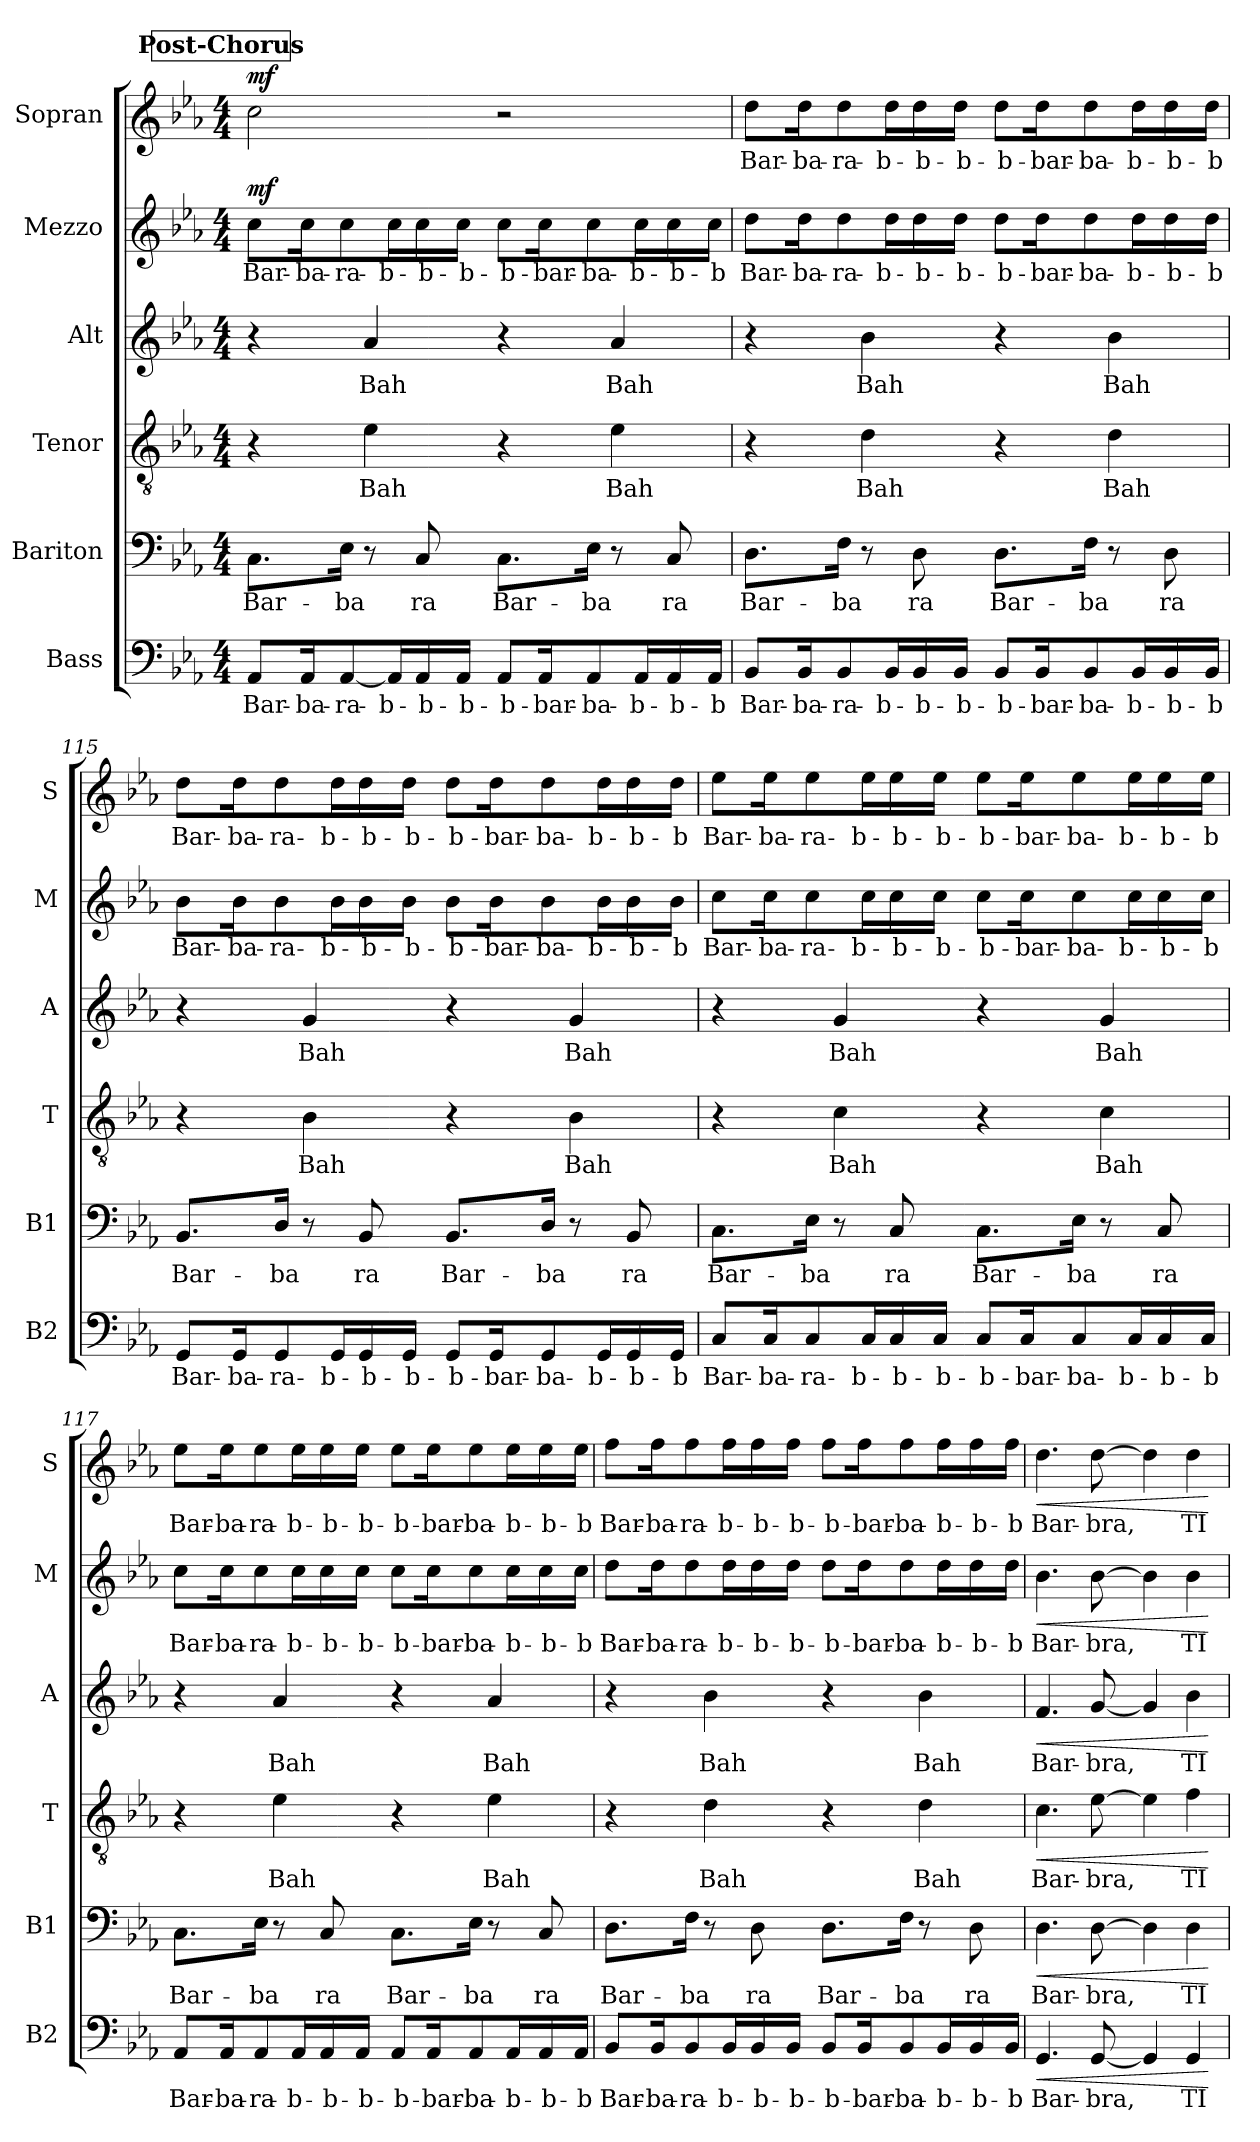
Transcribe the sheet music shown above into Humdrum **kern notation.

**kern	**text	**dynam	**kern	**text	**dynam	**kern	**text	**dynam	**kern	**text	**dynam	**kern	**text	**dynam	**kern	**text	**dynam
*part6	*part6	*part6	*part5	*part5	*part5	*part4	*part4	*part4	*part3	*part3	*part3	*part2	*part2	*part2	*part1	*part1	*part1
*staff6	*staff6	*staff6	*staff5	*staff5	*staff5	*staff4	*staff4	*staff4	*staff3	*staff3	*staff3	*staff2	*staff2	*staff2	*staff1	*staff1	*staff1
*I"Bass	*	*	*I"Bariton	*	*	*I"Tenor	*	*	*I"Alt	*	*	*I"Mezzo	*	*	*I"Sopran	*	*
*I'B2	*	*	*I'B1	*	*	*I'T	*	*	*I'A	*	*	*I'M	*	*	*I'S	*	*
*clefF4	*	*	*clefF4	*	*	*clefGv2	*	*	*clefG2	*	*	*clefG2	*	*	*clefG2	*	*
*k[b-e-a-]	*	*	*k[b-e-a-]	*	*	*k[b-e-a-]	*	*	*k[b-e-a-]	*	*	*k[b-e-a-]	*	*	*k[b-e-a-]	*	*
*M4/4	*	*	*M4/4	*	*	*M4/4	*	*	*M4/4	*	*	*M4/4	*	*	*M4/4	*	*
!!LO:REH:place=s1:a:B:fs=14:t=Post-Chorus
=113	=113	=113	=113	=113	=113	=113	=113	=113	=113	=113	=113	=113	=113	=113	=113	=113	=113
!	!LO:LY:b	!	!	!LO:LY:b	!	!	!	!	!	!	!	!	!LO:LY:b	!LO:DY:b	!	!	!LO:DY:b
8AA-/L	Bar-	.	8.C\L	-Bar-	.	4r	.	.	4r	.	.	8cc\L	Bar-	mf	2cc\	.	mf
!	!LO:LY:b	!	!	!	!	!	!	!	!	!	!	!	!LO:LY:b	!	!	!	!
16AA-/K	-ba-	.	.	.	.	.	.	.	.	.	.	16cc\K	-ba-	.	.	.	.
!	!LO:LY:b	!	!	!LO:LY:b	!	!	!	!	!	!	!	!	!LO:LY:b	!	!	!	!
[8AA-/	-ra-	.	16E-\Jk	-ba	.	.	.	.	.	.	.	8cc\	-ra-	.	.	.	.
!	!	!	!	!	!	!	!LO:LY:b	!	!	!LO:LY:b	!	!	!	!	!	!	!
.	.	.	8r	.	.	4e-\	Bah	.	4a-/	Bah	.	.	.	.	.	.	.
!	!LO:LY:b	!	!	!	!	!	!	!	!	!	!	!	!LO:LY:b	!	!	!	!
16AA-/L]	b-	.	.	.	.	.	.	.	.	.	.	16cc\L	b-	.	.	.	.
!	!LO:LY:b	!	!	!LO:LY:b	!	!	!	!	!	!	!	!	!LO:LY:b	!	!	!	!
16AA-/	-b-	.	8C/	-ra	.	.	.	.	.	.	.	16cc\	-b-	.	.	.	.
!	!LO:LY:b	!	!	!	!	!	!	!	!	!	!	!	!LO:LY:b	!	!	!	!
16AA-/JJ	-b-	.	.	.	.	.	.	.	.	.	.	16cc\JJ	-b-	.	.	.	.
!	!LO:LY:b	!	!	!LO:LY:b	!	!	!	!	!	!	!	!	!LO:LY:b	!	!	!	!
8AA-/L	-b-	.	8.C\L	-Bar-	.	4r	.	.	4r	.	.	8cc\L	-b-	.	2r	.	.
!	!LO:LY:b	!	!	!	!	!	!	!	!	!	!	!	!LO:LY:b	!	!	!	!
16AA-/K	-bar-	.	.	.	.	.	.	.	.	.	.	16cc\K	-bar-	.	.	.	.
!	!LO:LY:b	!	!	!LO:LY:b	!	!	!	!	!	!	!	!	!LO:LY:b	!	!	!	!
8AA-/	-ba-	.	16E-\Jk	-ba	.	.	.	.	.	.	.	8cc\	-ba-	.	.	.	.
!	!	!	!	!	!	!	!LO:LY:b	!	!	!LO:LY:b	!	!	!	!	!	!	!
.	.	.	8r	.	.	4e-\	Bah	.	4a-/	Bah	.	.	.	.	.	.	.
!	!LO:LY:b	!	!	!	!	!	!	!	!	!	!	!	!LO:LY:b	!	!	!	!
16AA-/L	-b-	.	.	.	.	.	.	.	.	.	.	16cc\L	-b-	.	.	.	.
!	!LO:LY:b	!	!	!LO:LY:b	!	!	!	!	!	!	!	!	!LO:LY:b	!	!	!	!
16AA-/	-b-	.	8C/	-ra	.	.	.	.	.	.	.	16cc\	-b-	.	.	.	.
!	!LO:LY:b	!	!	!	!	!	!	!	!	!	!	!	!LO:LY:b	!	!	!	!
16AA-/JJ	-b	.	.	.	.	.	.	.	.	.	.	16cc\JJ	-b	.	.	.	.
!!LO:PB:g=z
=114	=114	=114	=114	=114	=114	=114	=114	=114	=114	=114	=114	=114	=114	=114	=114	=114	=114
!	!LO:LY:b	!	!	!LO:LY:b	!	!	!	!	!	!	!	!	!LO:LY:b	!	!	!LO:LY:b	!
8BB-/L	Bar-	.	8.D\L	-Bar-	.	4r	.	.	4r	.	.	8dd\L	Bar-	.	8dd\L	Bar-	.
!	!LO:LY:b	!	!	!	!	!	!	!	!	!	!	!	!LO:LY:b	!	!	!LO:LY:b	!
16BB-/K	-ba-	.	.	.	.	.	.	.	.	.	.	16dd\K	-ba-	.	16dd\K	-ba-	.
!	!LO:LY:b	!	!	!LO:LY:b	!	!	!	!	!	!	!	!	!LO:LY:b	!	!	!LO:LY:b	!
8BB-/	-ra-	.	16F\Jk	-ba	.	.	.	.	.	.	.	8dd\	-ra-	.	8dd\	-ra-	.
!	!	!	!	!	!	!	!LO:LY:b	!	!	!LO:LY:b	!	!	!	!	!	!	!
.	.	.	8r	.	.	4d\	Bah	.	4b-\	Bah	.	.	.	.	.	.	.
!	!LO:LY:b	!	!	!	!	!	!	!	!	!	!	!	!LO:LY:b	!	!	!LO:LY:b	!
16BB-/L	b-	.	.	.	.	.	.	.	.	.	.	16dd\L	b-	.	16dd\L	b-	.
!	!LO:LY:b	!	!	!LO:LY:b	!	!	!	!	!	!	!	!	!LO:LY:b	!	!	!LO:LY:b	!
16BB-/	-b-	.	8D\	-ra	.	.	.	.	.	.	.	16dd\	-b-	.	16dd\	-b-	.
!	!LO:LY:b	!	!	!	!	!	!	!	!	!	!	!	!LO:LY:b	!	!	!LO:LY:b	!
16BB-/JJ	-b-	.	.	.	.	.	.	.	.	.	.	16dd\JJ	-b-	.	16dd\JJ	-b-	.
!	!LO:LY:b	!	!	!LO:LY:b	!	!	!	!	!	!	!	!	!LO:LY:b	!	!	!LO:LY:b	!
8BB-/L	-b-	.	8.D\L	-Bar-	.	4r	.	.	4r	.	.	8dd\L	-b-	.	8dd\L	-b-	.
!	!LO:LY:b	!	!	!	!	!	!	!	!	!	!	!	!LO:LY:b	!	!	!LO:LY:b	!
16BB-/K	-bar-	.	.	.	.	.	.	.	.	.	.	16dd\K	-bar-	.	16dd\K	-bar-	.
!	!LO:LY:b	!	!	!LO:LY:b	!	!	!	!	!	!	!	!	!LO:LY:b	!	!	!LO:LY:b	!
8BB-/	-ba-	.	16F\Jk	-ba	.	.	.	.	.	.	.	8dd\	-ba-	.	8dd\	-ba-	.
!	!	!	!	!	!	!	!LO:LY:b	!	!	!LO:LY:b	!	!	!	!	!	!	!
.	.	.	8r	.	.	4d\	Bah	.	4b-\	Bah	.	.	.	.	.	.	.
!	!LO:LY:b	!	!	!	!	!	!	!	!	!	!	!	!LO:LY:b	!	!	!LO:LY:b	!
16BB-/L	-b-	.	.	.	.	.	.	.	.	.	.	16dd\L	-b-	.	16dd\L	-b-	.
!	!LO:LY:b	!	!	!LO:LY:b	!	!	!	!	!	!	!	!	!LO:LY:b	!	!	!LO:LY:b	!
16BB-/	-b-	.	8D\	-ra	.	.	.	.	.	.	.	16dd\	-b-	.	16dd\	-b-	.
!	!LO:LY:b	!	!	!	!	!	!	!	!	!	!	!	!LO:LY:b	!	!	!LO:LY:b	!
16BB-/JJ	-b	.	.	.	.	.	.	.	.	.	.	16dd\JJ	-b	.	16dd\JJ	-b	.
=115	=115	=115	=115	=115	=115	=115	=115	=115	=115	=115	=115	=115	=115	=115	=115	=115	=115
!	!LO:LY:b	!	!	!LO:LY:b	!	!	!	!	!	!	!	!	!LO:LY:b	!	!	!LO:LY:b	!
8GG/L	Bar-	.	8.BB-/L	-Bar-	.	4r	.	.	4r	.	.	8b-\L	Bar-	.	8dd\L	Bar-	.
!	!LO:LY:b	!	!	!	!	!	!	!	!	!	!	!	!LO:LY:b	!	!	!LO:LY:b	!
16GG/K	-ba-	.	.	.	.	.	.	.	.	.	.	16b-\K	-ba-	.	16dd\K	-ba-	.
!	!LO:LY:b	!	!	!LO:LY:b	!	!	!	!	!	!	!	!	!LO:LY:b	!	!	!LO:LY:b	!
8GG/	-ra-	.	16D/Jk	-ba	.	.	.	.	.	.	.	8b-\	-ra-	.	8dd\	-ra-	.
!	!	!	!	!	!	!	!LO:LY:b	!	!	!LO:LY:b	!	!	!	!	!	!	!
.	.	.	8r	.	.	4B-\	Bah	.	4g/	Bah	.	.	.	.	.	.	.
!	!LO:LY:b	!	!	!	!	!	!	!	!	!	!	!	!LO:LY:b	!	!	!LO:LY:b	!
16GG/L	b-	.	.	.	.	.	.	.	.	.	.	16b-\L	b-	.	16dd\L	b-	.
!	!LO:LY:b	!	!	!LO:LY:b	!	!	!	!	!	!	!	!	!LO:LY:b	!	!	!LO:LY:b	!
16GG/	-b-	.	8BB-/	-ra	.	.	.	.	.	.	.	16b-\	-b-	.	16dd\	-b-	.
!	!LO:LY:b	!	!	!	!	!	!	!	!	!	!	!	!LO:LY:b	!	!	!LO:LY:b	!
16GG/JJ	-b-	.	.	.	.	.	.	.	.	.	.	16b-\JJ	-b-	.	16dd\JJ	-b-	.
!	!LO:LY:b	!	!	!LO:LY:b	!	!	!	!	!	!	!	!	!LO:LY:b	!	!	!LO:LY:b	!
8GG/L	-b-	.	8.BB-/L	-Bar-	.	4r	.	.	4r	.	.	8b-\L	-b-	.	8dd\L	-b-	.
!	!LO:LY:b	!	!	!	!	!	!	!	!	!	!	!	!LO:LY:b	!	!	!LO:LY:b	!
16GG/K	-bar-	.	.	.	.	.	.	.	.	.	.	16b-\K	-bar-	.	16dd\K	-bar-	.
!	!LO:LY:b	!	!	!LO:LY:b	!	!	!	!	!	!	!	!	!LO:LY:b	!	!	!LO:LY:b	!
8GG/	-ba-	.	16D/Jk	-ba	.	.	.	.	.	.	.	8b-\	-ba-	.	8dd\	-ba-	.
!	!	!	!	!	!	!	!LO:LY:b	!	!	!LO:LY:b	!	!	!	!	!	!	!
.	.	.	8r	.	.	4B-\	Bah	.	4g/	Bah	.	.	.	.	.	.	.
!	!LO:LY:b	!	!	!	!	!	!	!	!	!	!	!	!LO:LY:b	!	!	!LO:LY:b	!
16GG/L	-b-	.	.	.	.	.	.	.	.	.	.	16b-\L	-b-	.	16dd\L	-b-	.
!	!LO:LY:b	!	!	!LO:LY:b	!	!	!	!	!	!	!	!	!LO:LY:b	!	!	!LO:LY:b	!
16GG/	-b-	.	8BB-/	-ra	.	.	.	.	.	.	.	16b-\	-b-	.	16dd\	-b-	.
!	!LO:LY:b	!	!	!	!	!	!	!	!	!	!	!	!LO:LY:b	!	!	!LO:LY:b	!
16GG/JJ	-b	.	.	.	.	.	.	.	.	.	.	16b-\JJ	-b	.	16dd\JJ	-b	.
!!LO:LB:g=z
=116	=116	=116	=116	=116	=116	=116	=116	=116	=116	=116	=116	=116	=116	=116	=116	=116	=116
!	!LO:LY:b	!	!	!LO:LY:b	!	!	!	!	!	!	!	!	!LO:LY:b	!	!	!LO:LY:b	!
8C/L	Bar-	.	8.C\L	-Bar-	.	4r	.	.	4r	.	.	8cc\L	Bar-	.	8ee-\L	Bar-	.
!	!LO:LY:b	!	!	!	!	!	!	!	!	!	!	!	!LO:LY:b	!	!	!LO:LY:b	!
16C/K	-ba-	.	.	.	.	.	.	.	.	.	.	16cc\K	-ba-	.	16ee-\K	-ba-	.
!	!LO:LY:b	!	!	!LO:LY:b	!	!	!	!	!	!	!	!	!LO:LY:b	!	!	!LO:LY:b	!
8C/	-ra-	.	16E-\Jk	-ba	.	.	.	.	.	.	.	8cc\	-ra-	.	8ee-\	-ra-	.
!	!	!	!	!	!	!	!LO:LY:b	!	!	!LO:LY:b	!	!	!	!	!	!	!
.	.	.	8r	.	.	4c\	Bah	.	4g/	Bah	.	.	.	.	.	.	.
!	!LO:LY:b	!	!	!	!	!	!	!	!	!	!	!	!LO:LY:b	!	!	!LO:LY:b	!
16C/L	b-	.	.	.	.	.	.	.	.	.	.	16cc\L	b-	.	16ee-\L	b-	.
!	!LO:LY:b	!	!	!LO:LY:b	!	!	!	!	!	!	!	!	!LO:LY:b	!	!	!LO:LY:b	!
16C/	-b-	.	8C/	-ra	.	.	.	.	.	.	.	16cc\	-b-	.	16ee-\	-b-	.
!	!LO:LY:b	!	!	!	!	!	!	!	!	!	!	!	!LO:LY:b	!	!	!LO:LY:b	!
16C/JJ	-b-	.	.	.	.	.	.	.	.	.	.	16cc\JJ	-b-	.	16ee-\JJ	-b-	.
!	!LO:LY:b	!	!	!LO:LY:b	!	!	!	!	!	!	!	!	!LO:LY:b	!	!	!LO:LY:b	!
8C/L	-b-	.	8.C\L	-Bar-	.	4r	.	.	4r	.	.	8cc\L	-b-	.	8ee-\L	-b-	.
!	!LO:LY:b	!	!	!	!	!	!	!	!	!	!	!	!LO:LY:b	!	!	!LO:LY:b	!
16C/K	-bar-	.	.	.	.	.	.	.	.	.	.	16cc\K	-bar-	.	16ee-\K	-bar-	.
!	!LO:LY:b	!	!	!LO:LY:b	!	!	!	!	!	!	!	!	!LO:LY:b	!	!	!LO:LY:b	!
8C/	-ba-	.	16E-\Jk	-ba	.	.	.	.	.	.	.	8cc\	-ba-	.	8ee-\	-ba-	.
!	!	!	!	!	!	!	!LO:LY:b	!	!	!LO:LY:b	!	!	!	!	!	!	!
.	.	.	8r	.	.	4c\	Bah	.	4g/	Bah	.	.	.	.	.	.	.
!	!LO:LY:b	!	!	!	!	!	!	!	!	!	!	!	!LO:LY:b	!	!	!LO:LY:b	!
16C/L	-b-	.	.	.	.	.	.	.	.	.	.	16cc\L	-b-	.	16ee-\L	-b-	.
!	!LO:LY:b	!	!	!LO:LY:b	!	!	!	!	!	!	!	!	!LO:LY:b	!	!	!LO:LY:b	!
16C/	-b-	.	8C/	-ra	.	.	.	.	.	.	.	16cc\	-b-	.	16ee-\	-b-	.
!	!LO:LY:b	!	!	!	!	!	!	!	!	!	!	!	!LO:LY:b	!	!	!LO:LY:b	!
16C/JJ	-b	.	.	.	.	.	.	.	.	.	.	16cc\JJ	-b	.	16ee-\JJ	-b	.
=117	=117	=117	=117	=117	=117	=117	=117	=117	=117	=117	=117	=117	=117	=117	=117	=117	=117
!	!LO:LY:b	!	!	!LO:LY:b	!	!	!	!	!	!	!	!	!LO:LY:b	!	!	!LO:LY:b	!
8AA-/L	Bar-	.	8.C\L	-Bar-	.	4r	.	.	4r	.	.	8cc\L	Bar-	.	8ee-\L	Bar-	.
!	!LO:LY:b	!	!	!	!	!	!	!	!	!	!	!	!LO:LY:b	!	!	!LO:LY:b	!
16AA-/K	-ba-	.	.	.	.	.	.	.	.	.	.	16cc\K	-ba-	.	16ee-\K	-ba-	.
!	!LO:LY:b	!	!	!LO:LY:b	!	!	!	!	!	!	!	!	!LO:LY:b	!	!	!LO:LY:b	!
8AA-/	-ra-	.	16E-\Jk	-ba	.	.	.	.	.	.	.	8cc\	-ra-	.	8ee-\	-ra-	.
!	!	!	!	!	!	!	!LO:LY:b	!	!	!LO:LY:b	!	!	!	!	!	!	!
.	.	.	8r	.	.	4e-\	Bah	.	4a-/	Bah	.	.	.	.	.	.	.
!	!LO:LY:b	!	!	!	!	!	!	!	!	!	!	!	!LO:LY:b	!	!	!LO:LY:b	!
16AA-/L	b-	.	.	.	.	.	.	.	.	.	.	16cc\L	b-	.	16ee-\L	b-	.
!	!LO:LY:b	!	!	!LO:LY:b	!	!	!	!	!	!	!	!	!LO:LY:b	!	!	!LO:LY:b	!
16AA-/	-b-	.	8C/	-ra	.	.	.	.	.	.	.	16cc\	-b-	.	16ee-\	-b-	.
!	!LO:LY:b	!	!	!	!	!	!	!	!	!	!	!	!LO:LY:b	!	!	!LO:LY:b	!
16AA-/JJ	-b-	.	.	.	.	.	.	.	.	.	.	16cc\JJ	-b-	.	16ee-\JJ	-b-	.
!	!LO:LY:b	!	!	!LO:LY:b	!	!	!	!	!	!	!	!	!LO:LY:b	!	!	!LO:LY:b	!
8AA-/L	-b-	.	8.C\L	-Bar-	.	4r	.	.	4r	.	.	8cc\L	-b-	.	8ee-\L	-b-	.
!	!LO:LY:b	!	!	!	!	!	!	!	!	!	!	!	!LO:LY:b	!	!	!LO:LY:b	!
16AA-/K	-bar-	.	.	.	.	.	.	.	.	.	.	16cc\K	-bar-	.	16ee-\K	-bar-	.
!	!LO:LY:b	!	!	!LO:LY:b	!	!	!	!	!	!	!	!	!LO:LY:b	!	!	!LO:LY:b	!
8AA-/	-ba-	.	16E-\Jk	-ba	.	.	.	.	.	.	.	8cc\	-ba-	.	8ee-\	-ba-	.
!	!	!	!	!	!	!	!LO:LY:b	!	!	!LO:LY:b	!	!	!	!	!	!	!
.	.	.	8r	.	.	4e-\	Bah	.	4a-/	Bah	.	.	.	.	.	.	.
!	!LO:LY:b	!	!	!	!	!	!	!	!	!	!	!	!LO:LY:b	!	!	!LO:LY:b	!
16AA-/L	-b-	.	.	.	.	.	.	.	.	.	.	16cc\L	-b-	.	16ee-\L	-b-	.
!	!LO:LY:b	!	!	!LO:LY:b	!	!	!	!	!	!	!	!	!LO:LY:b	!	!	!LO:LY:b	!
16AA-/	-b-	.	8C/	-ra	.	.	.	.	.	.	.	16cc\	-b-	.	16ee-\	-b-	.
!	!LO:LY:b	!	!	!	!	!	!	!	!	!	!	!	!LO:LY:b	!	!	!LO:LY:b	!
16AA-/JJ	-b	.	.	.	.	.	.	.	.	.	.	16cc\JJ	-b	.	16ee-\JJ	-b	.
!!LO:PB:g=z
=118	=118	=118	=118	=118	=118	=118	=118	=118	=118	=118	=118	=118	=118	=118	=118	=118	=118
!	!LO:LY:b	!	!	!LO:LY:b	!	!	!	!	!	!	!	!	!LO:LY:b	!	!	!LO:LY:b	!
8BB-/L	Bar-	.	8.D\L	-Bar-	.	4r	.	.	4r	.	.	8dd\L	Bar-	.	8ff\L	Bar-	.
!	!LO:LY:b	!	!	!	!	!	!	!	!	!	!	!	!LO:LY:b	!	!	!LO:LY:b	!
16BB-/K	-ba-	.	.	.	.	.	.	.	.	.	.	16dd\K	-ba-	.	16ff\K	-ba-	.
!	!LO:LY:b	!	!	!LO:LY:b	!	!	!	!	!	!	!	!	!LO:LY:b	!	!	!LO:LY:b	!
8BB-/	-ra-	.	16F\Jk	-ba	.	.	.	.	.	.	.	8dd\	-ra-	.	8ff\	-ra-	.
!	!	!	!	!	!	!	!LO:LY:b	!	!	!LO:LY:b	!	!	!	!	!	!	!
.	.	.	8r	.	.	4d\	Bah	.	4b-\	Bah	.	.	.	.	.	.	.
!	!LO:LY:b	!	!	!	!	!	!	!	!	!	!	!	!LO:LY:b	!	!	!LO:LY:b	!
16BB-/L	b-	.	.	.	.	.	.	.	.	.	.	16dd\L	b-	.	16ff\L	b-	.
!	!LO:LY:b	!	!	!LO:LY:b	!	!	!	!	!	!	!	!	!LO:LY:b	!	!	!LO:LY:b	!
16BB-/	-b-	.	8D\	-ra	.	.	.	.	.	.	.	16dd\	-b-	.	16ff\	-b-	.
!	!LO:LY:b	!	!	!	!	!	!	!	!	!	!	!	!LO:LY:b	!	!	!LO:LY:b	!
16BB-/JJ	-b-	.	.	.	.	.	.	.	.	.	.	16dd\JJ	-b-	.	16ff\JJ	-b-	.
!	!LO:LY:b	!	!	!LO:LY:b	!	!	!	!	!	!	!	!	!LO:LY:b	!	!	!LO:LY:b	!
8BB-/L	-b-	.	8.D\L	-Bar-	.	4r	.	.	4r	.	.	8dd\L	-b-	.	8ff\L	-b-	.
!	!LO:LY:b	!	!	!	!	!	!	!	!	!	!	!	!LO:LY:b	!	!	!LO:LY:b	!
16BB-/K	-bar-	.	.	.	.	.	.	.	.	.	.	16dd\K	-bar-	.	16ff\K	-bar-	.
!	!LO:LY:b	!	!	!LO:LY:b	!	!	!	!	!	!	!	!	!LO:LY:b	!	!	!LO:LY:b	!
8BB-/	-ba-	.	16F\Jk	-ba	.	.	.	.	.	.	.	8dd\	-ba-	.	8ff\	-ba-	.
!	!	!	!	!	!	!	!LO:LY:b	!	!	!LO:LY:b	!	!	!	!	!	!	!
.	.	.	8r	.	.	4d\	Bah	.	4b-\	Bah	.	.	.	.	.	.	.
!	!LO:LY:b	!	!	!	!	!	!	!	!	!	!	!	!LO:LY:b	!	!	!LO:LY:b	!
16BB-/L	-b-	.	.	.	.	.	.	.	.	.	.	16dd\L	-b-	.	16ff\L	-b-	.
!	!LO:LY:b	!	!	!LO:LY:b	!	!	!	!	!	!	!	!	!LO:LY:b	!	!	!LO:LY:b	!
16BB-/	-b-	.	8D\	-ra	.	.	.	.	.	.	.	16dd\	-b-	.	16ff\	-b-	.
!	!LO:LY:b	!	!	!	!	!	!	!	!	!	!	!	!LO:LY:b	!	!	!LO:LY:b	!
16BB-/JJ	-b	.	.	.	.	.	.	.	.	.	.	16dd\JJ	-b	.	16ff\JJ	-b	.
=119	=119	=119	=119	=119	=119	=119	=119	=119	=119	=119	=119	=119	=119	=119	=119	=119	=119
!	!LO:LY:b	!LO:HP:b	!	!LO:LY:b	!LO:HP:b	!	!LO:LY:b	!LO:HP:b	!	!LO:LY:b	!LO:HP:b	!	!LO:LY:b	!LO:HP:b	!	!LO:LY:b	!LO:HP:b
4.GG/	-Bar-	<	4.D\	-Bar-	<	4.c\	-Bar-	<	4.f/	-Bar-	<	4.b-\	-Bar-	<	4.dd\	-Bar-	<
!	!LO:LY:b	!	!	!LO:LY:b	!	!	!LO:LY:b	!	!	!LO:LY:b	!	!	!LO:LY:b	!	!	!LO:LY:b	!
[8GG/	-bra,	.	[8D\	-bra,	.	[8e-\	-bra,	.	[8g/	-bra,	.	[8b-\	-bra,	.	[8dd\	-bra,	.
4GG/]	.	.	4D\]	.	.	4e-\]	.	.	4g/]	.	.	4b-\]	.	.	4dd\]	.	.
!	!LO:LY:b	!	!	!LO:LY:b	!	!	!LO:LY:b	!	!	!LO:LY:b	!	!	!LO:LY:b	!	!	!LO:LY:b	!
4GG/	-TI-	.	4D\	-TI-	.	4f\	-TI-	.	4b-\	-TI-	.	4b-\	-TI-	.	4dd\	-TI-	.
.	.	[	.	.	[	.	.	[	.	.	[	.	.	[	.	.	[
=	=	=	=	=	=	=	=	=	=	=	=	=	=	=	=	=	=
*-	*-	*-	*-	*-	*-	*-	*-	*-	*-	*-	*-	*-	*-	*-	*-	*-	*-
